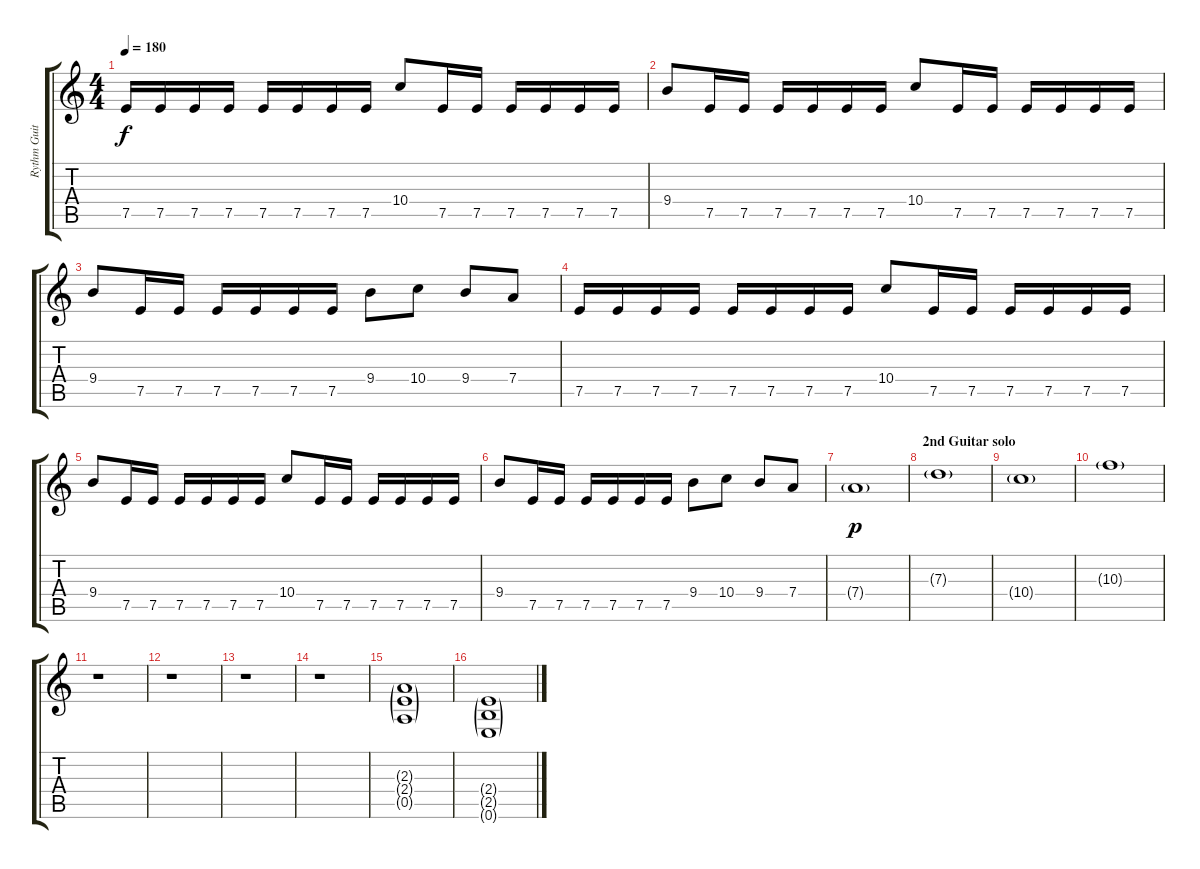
\track ("Rythm Guitar" "Rythm Guit") {instrument distortionguitar}
\staff {score tabs}
\tuning (E4 B3 G3 D3 A2 E2) {hide}
\ts (4 4)
\tempo 180
\clef g2
\ks c
7.5.16{dy f} 7.5.16 7.5.16 7.5.16 7.5.16 7.5.16 7.5.16 7.5.16 10.4.8 7.5.16 7.5.16 7.5.16 7.5.16 7.5.16 7.5.16 |
9.4.8 7.5.16 7.5.16 7.5.16 7.5.16 7.5.16 7.5.16 10.4.8 7.5.16 7.5.16 7.5.16 7.5.16 7.5.16 7.5.16 |
9.4.8 7.5.16 7.5.16 7.5.16 7.5.16 7.5.16 7.5.16 9.4.8 10.4.8 9.4.8 7.4.8 |
7.5.16 7.5.16 7.5.16 7.5.16 7.5.16 7.5.16 7.5.16 7.5.16 10.4.8 7.5.16 7.5.16 7.5.16 7.5.16 7.5.16 7.5.16 |
9.4.8 7.5.16 7.5.16 7.5.16 7.5.16 7.5.16 7.5.16 10.4.8 7.5.16 7.5.16 7.5.16 7.5.16 7.5.16 7.5.16 |
9.4.8 7.5.16 7.5.16 7.5.16 7.5.16 7.5.16 7.5.16 9.4.8 10.4.8 9.4.8 7.4.8 |
7.4{g}.1{dy p} |
\section ("" "2nd Guitar solo")
7.3{g}.1 |
10.4{g}.1 |
10.3{g}.1 |
r.1 |
r.1 |
r.1 |
r.1 |
(2.3{g} 2.4{g} 0.5{g}).1 |
(2.4{g} 2.5{g} 0.6{g}).1{volume 0}
